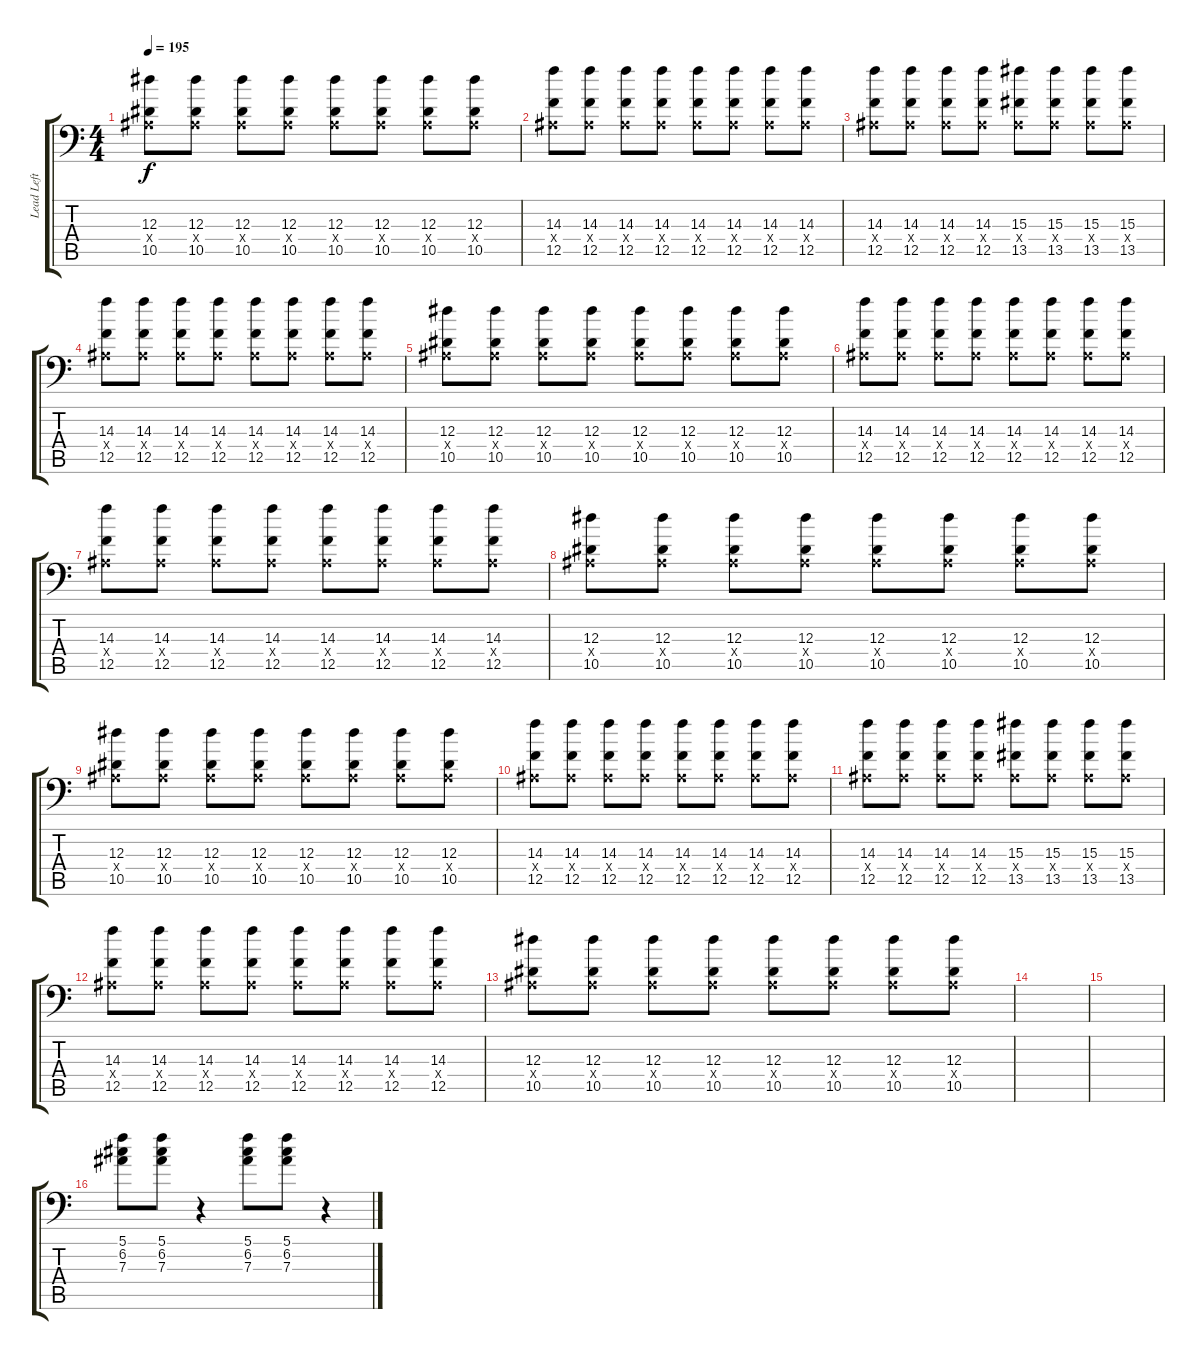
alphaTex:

\track ("Lead Left 1" "Lead Left ") {instrument distortionguitar}
\staff {score tabs}
\tuning (C4 G3 Eb3 Bb2 F2 Bb1) {hide}
\ts (4 4)
\tempo 195
\clef f4
\ks c
(12.3 0.4{x} 10.5).8{dy f} (12.3 0.4{x} 10.5).8 (12.3 0.4{x} 10.5).8 (12.3 0.4{x} 10.5).8 (12.3 0.4{x} 10.5).8 (12.3 0.4{x} 10.5).8 (12.3 0.4{x} 10.5).8 (12.3 0.4{x} 10.5).8 |
(14.3 0.4{x} 12.5).8 (14.3 0.4{x} 12.5).8 (14.3 0.4{x} 12.5).8 (14.3 0.4{x} 12.5).8 (14.3 0.4{x} 12.5).8 (14.3 0.4{x} 12.5).8 (14.3 0.4{x} 12.5).8 (14.3 0.4{x} 12.5).8 |
(14.3 0.4{x} 12.5).8 (14.3 0.4{x} 12.5).8 (14.3 0.4{x} 12.5).8 (14.3 0.4{x} 12.5).8 (15.3 0.4{x} 13.5).8 (15.3 0.4{x} 13.5).8 (15.3 0.4{x} 13.5).8 (15.3 0.4{x} 13.5).8 |
(14.3 0.4{x} 12.5).8 (14.3 0.4{x} 12.5).8 (14.3 0.4{x} 12.5).8 (14.3 0.4{x} 12.5).8 (14.3 0.4{x} 12.5).8 (14.3 0.4{x} 12.5).8 (14.3 0.4{x} 12.5).8 (14.3 0.4{x} 12.5).8 |
(12.3 0.4{x} 10.5).8 (12.3 0.4{x} 10.5).8 (12.3 0.4{x} 10.5).8 (12.3 0.4{x} 10.5).8 (12.3 0.4{x} 10.5).8 (12.3 0.4{x} 10.5).8 (12.3 0.4{x} 10.5).8 (12.3 0.4{x} 10.5).8 |
(14.3 0.4{x} 12.5).8 (14.3 0.4{x} 12.5).8 (14.3 0.4{x} 12.5).8 (14.3 0.4{x} 12.5).8 (14.3 0.4{x} 12.5).8 (14.3 0.4{x} 12.5).8 (14.3 0.4{x} 12.5).8 (14.3 0.4{x} 12.5).8 |
(14.3 0.4{x} 12.5).8 (14.3 0.4{x} 12.5).8 (14.3 0.4{x} 12.5).8 (14.3 0.4{x} 12.5).8 (14.3 0.4{x} 12.5).8 (14.3 0.4{x} 12.5).8 (14.3 0.4{x} 12.5).8 (14.3 0.4{x} 12.5).8 |
(12.3 0.4{x} 10.5).8 (12.3 0.4{x} 10.5).8 (12.3 0.4{x} 10.5).8 (12.3 0.4{x} 10.5).8 (12.3 0.4{x} 10.5).8 (12.3 0.4{x} 10.5).8 (12.3 0.4{x} 10.5).8 (12.3 0.4{x} 10.5).8 |
(12.3 0.4{x} 10.5).8 (12.3 0.4{x} 10.5).8 (12.3 0.4{x} 10.5).8 (12.3 0.4{x} 10.5).8 (12.3 0.4{x} 10.5).8 (12.3 0.4{x} 10.5).8 (12.3 0.4{x} 10.5).8 (12.3 0.4{x} 10.5).8 |
(14.3 0.4{x} 12.5).8 (14.3 0.4{x} 12.5).8 (14.3 0.4{x} 12.5).8 (14.3 0.4{x} 12.5).8 (14.3 0.4{x} 12.5).8 (14.3 0.4{x} 12.5).8 (14.3 0.4{x} 12.5).8 (14.3 0.4{x} 12.5).8 |
(14.3 0.4{x} 12.5).8 (14.3 0.4{x} 12.5).8 (14.3 0.4{x} 12.5).8 (14.3 0.4{x} 12.5).8 (15.3 0.4{x} 13.5).8 (15.3 0.4{x} 13.5).8 (15.3 0.4{x} 13.5).8 (15.3 0.4{x} 13.5).8 |
(14.3 0.4{x} 12.5).8 (14.3 0.4{x} 12.5).8 (14.3 0.4{x} 12.5).8 (14.3 0.4{x} 12.5).8 (14.3 0.4{x} 12.5).8 (14.3 0.4{x} 12.5).8 (14.3 0.4{x} 12.5).8 (14.3 0.4{x} 12.5).8 |
(12.3 0.4{x} 10.5).8 (12.3 0.4{x} 10.5).8 (12.3 0.4{x} 10.5).8 (12.3 0.4{x} 10.5).8 (12.3 0.4{x} 10.5).8 (12.3 0.4{x} 10.5).8 (12.3 0.4{x} 10.5).8 (12.3 0.4{x} 10.5).8 |
|
|
(5.1 6.2 7.3).8{instrument overdrivenguitar} (5.1 6.2 7.3).8 r.4 (5.1 6.2 7.3).8 (5.1 6.2 7.3).8 r.4
